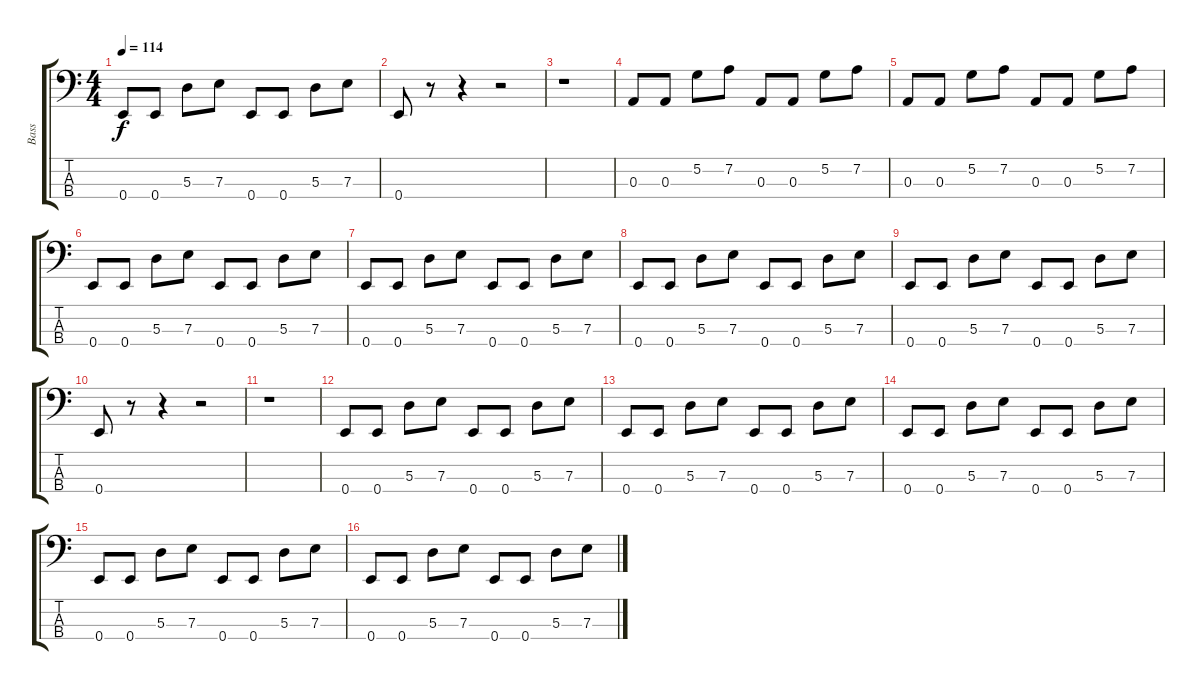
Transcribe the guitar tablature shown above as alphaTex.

\track ("Bass" "Bass") {instrument electricbassfinger}
\staff {score tabs}
\tuning (G2 D2 A1 E1) {hide}
\ts (4 4)
\tempo 114
\clef f4
\ks c
0.4.8{dy f} 0.4.8 5.3.8 7.3.8 0.4.8 0.4.8 5.3.8 7.3.8 |
0.4.8 r.8 r.4 r.2 |
r.1 |
0.3.8 0.3.8 5.2.8 7.2.8 0.3.8 0.3.8 5.2.8 7.2.8 |
0.3.8 0.3.8 5.2.8 7.2.8 0.3.8 0.3.8 5.2.8 7.2.8 |
0.4.8 0.4.8 5.3.8 7.3.8 0.4.8 0.4.8 5.3.8 7.3.8 |
0.4.8 0.4.8 5.3.8 7.3.8 0.4.8 0.4.8 5.3.8 7.3.8 |
0.4.8 0.4.8 5.3.8 7.3.8 0.4.8 0.4.8 5.3.8 7.3.8 |
0.4.8 0.4.8 5.3.8 7.3.8 0.4.8 0.4.8 5.3.8 7.3.8 |
0.4.8 r.8 r.4 r.2 |
r.1 |
0.4.8 0.4.8 5.3.8 7.3.8 0.4.8 0.4.8 5.3.8 7.3.8 |
0.4.8 0.4.8 5.3.8 7.3.8 0.4.8 0.4.8 5.3.8 7.3.8 |
0.4.8 0.4.8 5.3.8 7.3.8 0.4.8 0.4.8 5.3.8 7.3.8 |
0.4.8 0.4.8 5.3.8 7.3.8 0.4.8 0.4.8 5.3.8 7.3.8 |
0.4.8 0.4.8 5.3.8 7.3.8 0.4.8 0.4.8 5.3.8 7.3.8
